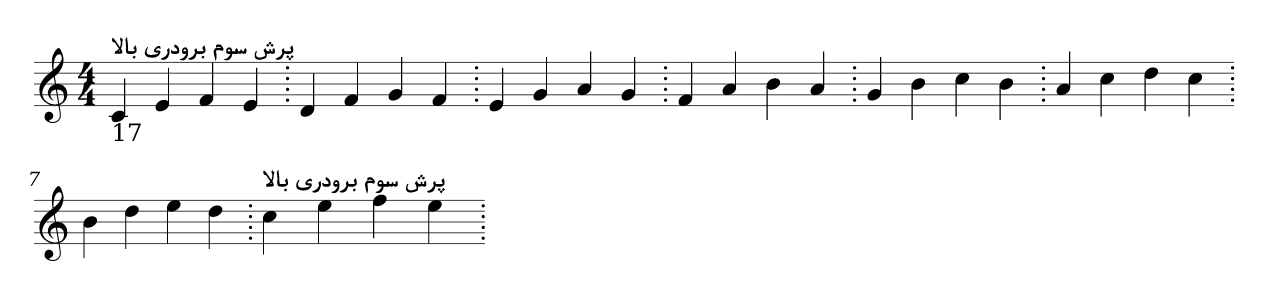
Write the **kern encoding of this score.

**kern
*part1
*staff1
!!LO:LB:g=z
*clefG2
*k[]
*C:
*M4/4
=1
!LO:TX:b:t=17
!LO:TX:a:t=پرش سوم برودری بالا
4ci/
4ei/
4fi/
4ei/
=2.
*k[]
*C:
4di/
4fi/
4gi/
4fi/
=3.
*k[]
*C:
4ei/
4gi/
4ai/
4gi/
=4.
*k[]
*C:
4fi/
4ai/
4bi\
4ai/
!!LO:LB:g=z
=5.
*k[]
*C:
4gi/
4bi\
4cci\
4bi\
=6.
*k[]
*C:
4ai/
4cci\
4ddi\
4cci\
=7.
*k[]
*C:
4bi\
4ddi\
4eei\
4ddi\
!!LO:LB:g=z
=8.
*k[]
*C:
!LO:TX:a:t=پرش سوم برودری بالا
4cci\
4eei\
4ffi\
4eei\
=.
*-
